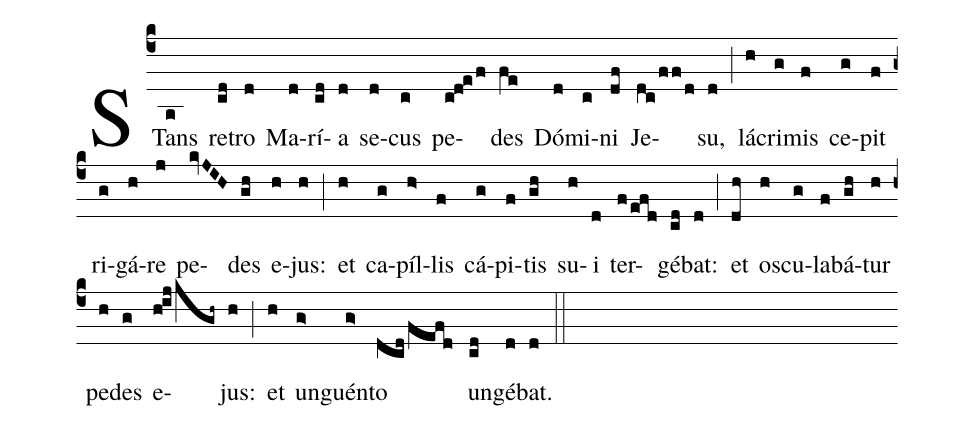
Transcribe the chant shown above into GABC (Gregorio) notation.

%%
(c4)
STans(a) re(cd)tro(d) Ma(d)rí(cd)a(d) se(d)cus(c) pe(c!d!e/f)des(fe) Dó(d)mi(c)ni(df) Je(dc/ff/d)su,(d) (;)
lá(h)cri(g)mis(f) ce(g)pit(f) ri(g)gá(h)re(j) pe(kvJIH)des(gh) e(h)jus:(h) (;)
et(h) ca(g)píl(h>)lis(f) cá(g)pi(f)tis(gh) su(h)i(d) ter(f/efd)gé(cd)bat:(d) (;)
et(dh) os(h)cu(g)la(f)bá(gh)tur(h) pe(h)des(g) e(hij/kgh~)jus:(h) (;)
et(h) un(g>)guén(g>)to(dcd/fefd) un(cd)gé(d)bat.(d) (::)
%e (h) u(h) o(hg) u(gf) a(gh) e (gvFD) (::)
